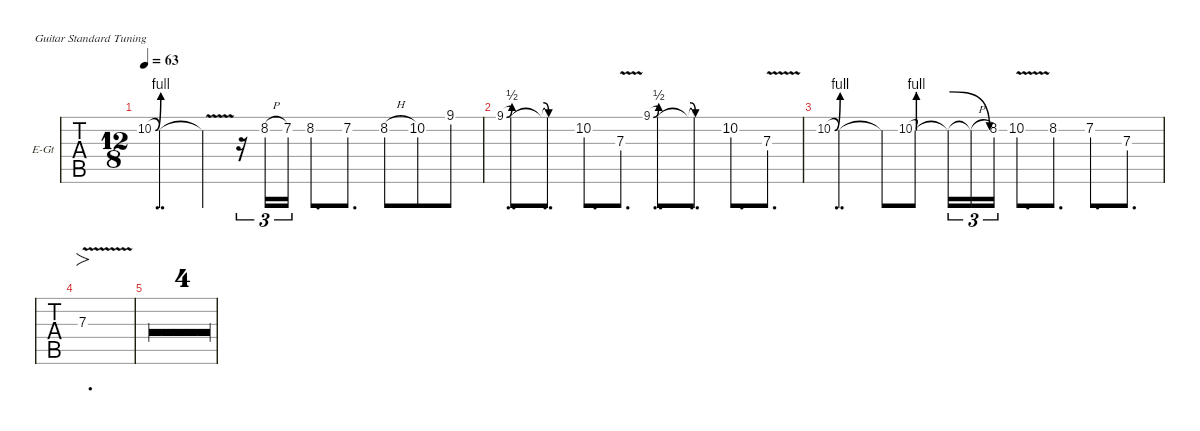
\defaultSystemsLayout 4
\hideDynamics
\bracketExtendMode groupsimilarinstruments
\firstSystemTrackNameOrientation horizontal
\otherSystemsTrackNameOrientation horizontal
\track ("Solo" "E-Gt") {multiBarRest instrument distortionguitar}
\staff {tabs}
\tuning (E4 B3 G3 D3 A2 E2)
\ts (12 8)
\tempo 63
\clef g2
\ks d
10.2{be (bend 0 0 60 4)}.8{d gr onbeat dy ff} 10.2{be (hold 0 0 60 0) v t}.4{d} 10.2{v t}.4 r.16{tu (3 2)} 8.2{h}.16{tu (3 2)} 7.2.16{tu (3 2)} 8.2.8{d} 7.2.8{d} 8.2{h}.8 10.2.8 9.1.8 |
9.1{be (bend 0 0 60 2)}.8{d gr onbeat} 9.1{be (hold 0 0 60 0) v t}.8{d} 9.1{be (release 0 2 15 0) t}.8{d gr onbeat} 9.1{be (hold 0 0 60 0) t}.8{d} 10.2.8{d} 7.3{v}.8{d} 9.1{be (bend 0 0 60 2)}.8{d gr onbeat} 9.1{be (hold 0 0 60 0) v t}.8{d} 9.1{be (release 0 2 15 0) t}.8{d gr onbeat} 9.1{be (hold 0 0 60 0) t}.8{d} 10.2.8{d} 7.3{v}.8{d} |
10.2{be (bend 0 0 60 4)}.8{d gr onbeat} 10.2{be (hold 0 0 60 0) t}.4{d} 10.2{t}.8 10.2{be (bend 0 0 60 4)}.8{gr onbeat} 10.2{be (hold 0 0 60 0) t}.8 10.2{be (release 0 4 17.4 0) t}.16{tu (3 2)} 10.2{h t}.16{tu (3 2)} 8.2.16{tu (3 2)} 10.2{v}.8{d} 8.2.8{d} 7.2.8{d} 7.3.8{d} |
7.3{v}.1{fo d} |
r.1{d} |
r.1{d} |
r.1{d} |
r.1{d}
